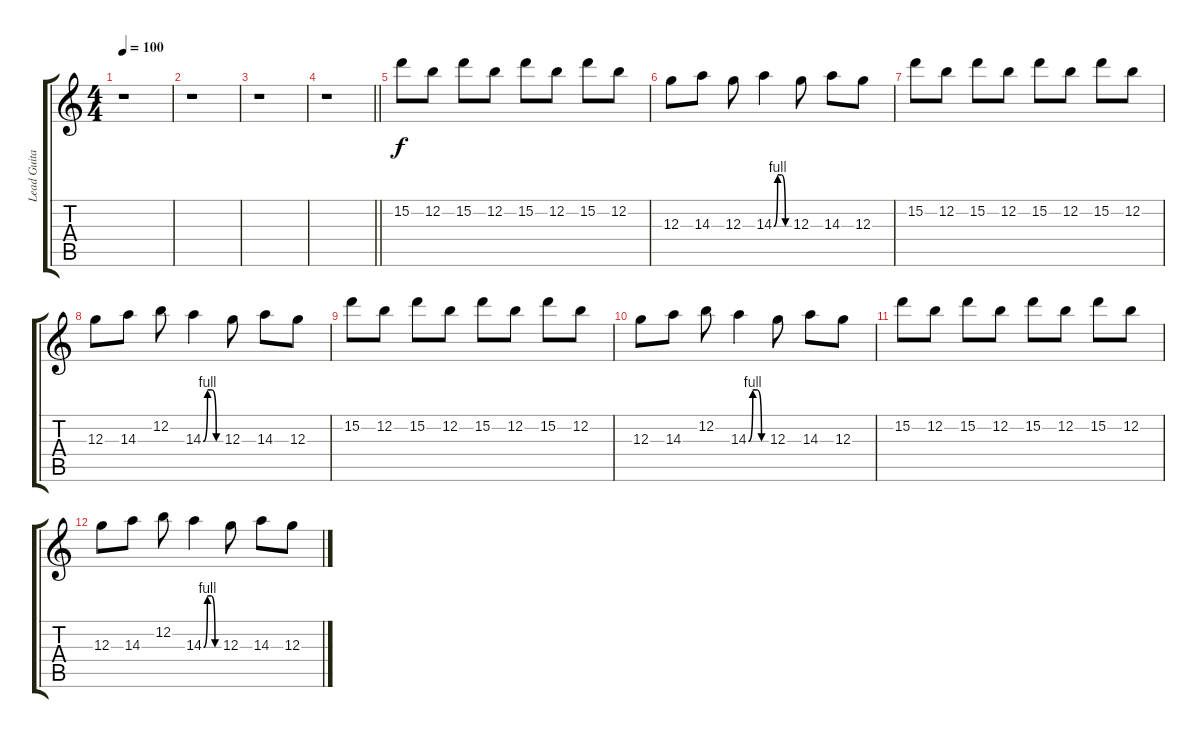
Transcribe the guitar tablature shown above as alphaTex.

\track ("Lead Guitar" "Lead Guita") {instrument electricguitarjazz}
\staff {score tabs}
\tuning (E4 B3 G3 D3 A2 E2) {hide}
\ts (4 4)
\tempo 100
\clef g2
\ks c
r.1{dy f} |
r.1 |
r.1 |
\barLineRight lightlight
r.1 |
15.2.8 12.2.8 15.2.8 12.2.8 15.2.8 12.2.8 15.2.8 12.2.8 |
12.3.8 14.3.8 12.3.8 14.3{be (custom 0 0 15 4 30 4 45 0 60 0)}.4 12.3.8 14.3.8 12.3.8 |
15.2.8 12.2.8 15.2.8 12.2.8 15.2.8 12.2.8 15.2.8 12.2.8 |
12.3.8 14.3.8 12.2.8 14.3{be (custom 0 0 15 4 30 4 45 0 60 0)}.4 12.3.8 14.3.8 12.3.8 |
15.2.8 12.2.8 15.2.8 12.2.8 15.2.8 12.2.8 15.2.8 12.2.8 |
12.3.8 14.3.8 12.2.8 14.3{be (custom 0 0 15 4 30 4 45 0 60 0)}.4 12.3.8 14.3.8 12.3.8 |
15.2.8 12.2.8 15.2.8 12.2.8 15.2.8 12.2.8 15.2.8 12.2.8 |
12.3.8 14.3.8 12.2.8 14.3{be (custom 0 0 15 4 30 4 45 0 60 0)}.4 12.3.8 14.3.8 12.3.8
